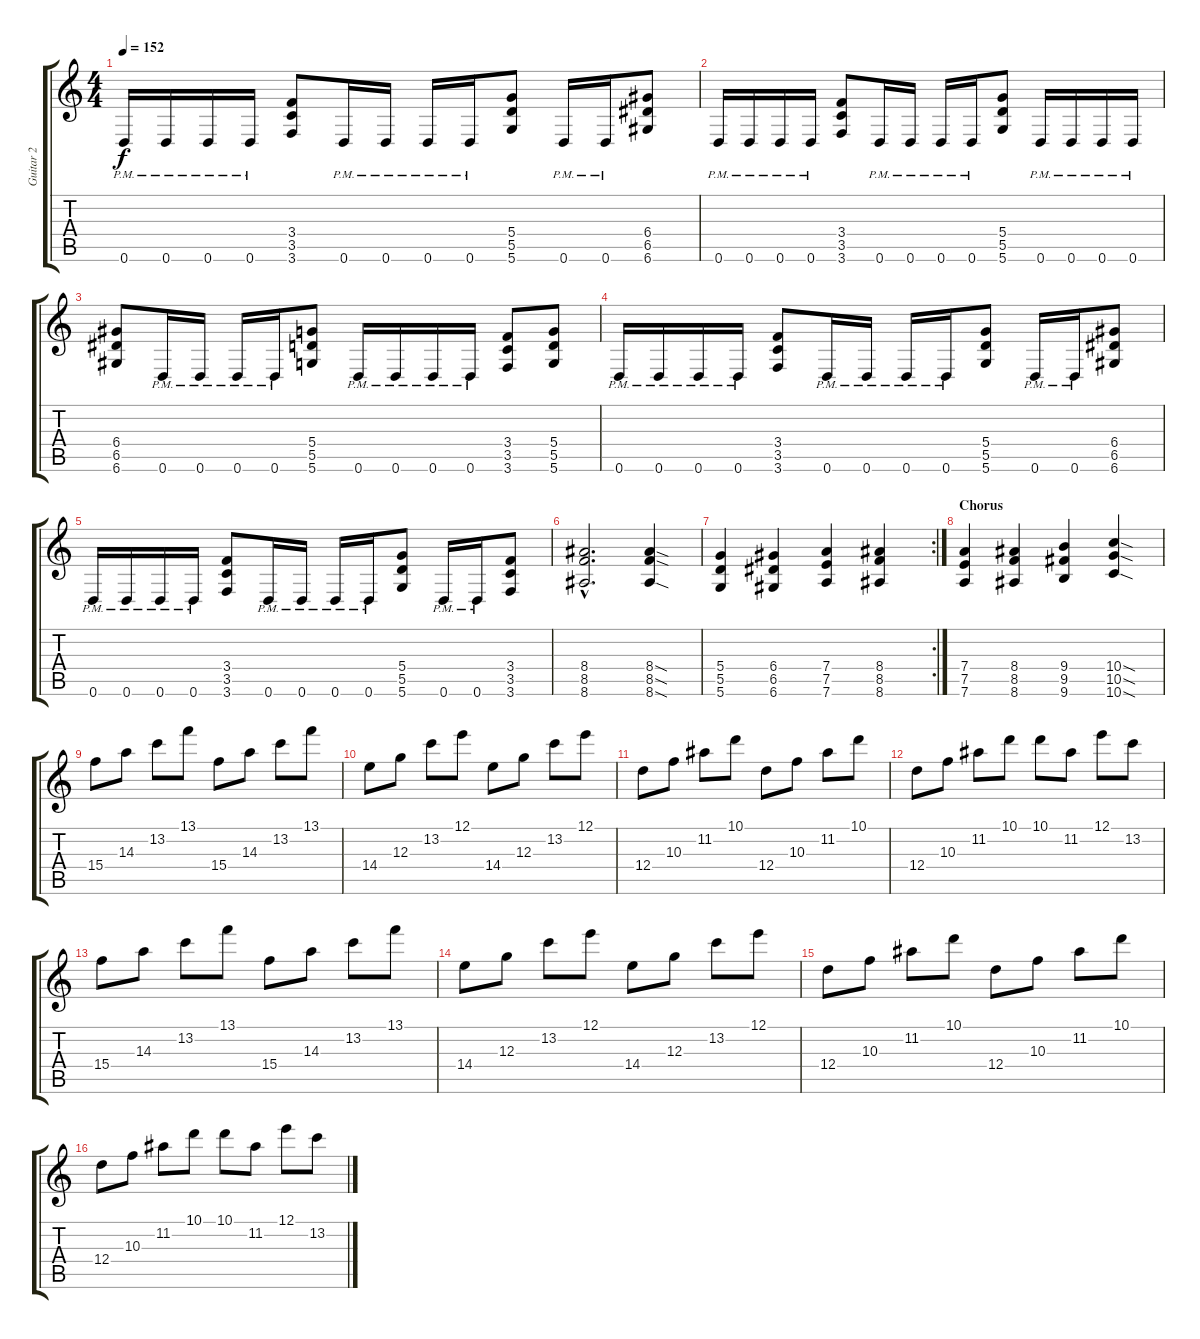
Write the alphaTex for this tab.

\track ("Guitar 2" "Guitar 2") {instrument distortionguitar}
\staff {score tabs}
\tuning (E4 B3 G3 D3 A2 D2) {hide}
\ts (4 4)
\tempo 152
\clef g2
\ks c
0.6{pm}.16{dy f} 0.6{pm}.16 0.6{pm}.16 0.6{pm}.16 (3.4 3.5 3.6).8 0.6{pm}.16 0.6{pm}.16 0.6{pm}.16 0.6{pm}.16 (5.4 5.5 5.6).8 0.6{pm}.16 0.6{pm}.16 (6.4 6.5 6.6).8 |
0.6{pm}.16 0.6{pm}.16 0.6{pm}.16 0.6{pm}.16 (3.4 3.5 3.6).8 0.6{pm}.16 0.6{pm}.16 0.6{pm}.16 0.6{pm}.16 (5.4 5.5 5.6).8 0.6{pm}.16 0.6{pm}.16 0.6{pm}.16 0.6{pm}.16 |
(6.4 6.5 6.6).8 0.6{pm}.16 0.6{pm}.16 0.6{pm}.16 0.6{pm}.16 (5.4 5.5 5.6).8 0.6{pm}.16 0.6{pm}.16 0.6{pm}.16 0.6{pm}.16 (3.4 3.5 3.6).8 (5.4 5.5 5.6).8 |
0.6{pm}.16 0.6{pm}.16 0.6{pm}.16 0.6{pm}.16 (3.4 3.5 3.6).8 0.6{pm}.16 0.6{pm}.16 0.6{pm}.16 0.6{pm}.16 (5.4 5.5 5.6).8 0.6{pm}.16 0.6{pm}.16 (6.4 6.5 6.6).8 |
0.6{pm}.16 0.6{pm}.16 0.6{pm}.16 0.6{pm}.16 (3.4 3.5 3.6).8 0.6{pm}.16 0.6{pm}.16 0.6{pm}.16 0.6{pm}.16 (5.4 5.5 5.6).8 0.6{pm}.16 0.6{pm}.16 (3.4 3.5 3.6).8 |
(8.4{hac} 8.5{hac} 8.6{hac}).2{d} (8.4{sod} 8.5{sod} 8.6{sod}).4 |
\rc 2
(5.4 5.5 5.6).4 (6.4 6.5 6.6).4 (7.4 7.5 7.6).4 (8.4 8.5 8.6).4 |
\section ("" "Chorus")
(7.4 7.5 7.6).4 (8.4 8.5 8.6).4 (9.4 9.5 9.6).4 (10.4{sod} 10.5{sod} 10.6{sod}).4 |
15.4.8 14.3.8 13.2.8 13.1.8 15.4.8 14.3.8 13.2.8 13.1.8 |
14.4.8 12.3.8 13.2.8 12.1.8 14.4.8 12.3.8 13.2.8 12.1.8 |
12.4.8 10.3.8 11.2.8 10.1.8 12.4.8 10.3.8 11.2.8 10.1.8 |
12.4.8 10.3.8 11.2.8 10.1.8 10.1.8 11.2.8 12.1.8 13.2.8 |
15.4.8 14.3.8 13.2.8 13.1.8 15.4.8 14.3.8 13.2.8 13.1.8 |
14.4.8 12.3.8 13.2.8 12.1.8 14.4.8 12.3.8 13.2.8 12.1.8 |
12.4.8 10.3.8 11.2.8 10.1.8 12.4.8 10.3.8 11.2.8 10.1.8 |
12.4.8 10.3.8 11.2.8 10.1.8 10.1.8 11.2.8 12.1.8 13.2.8
